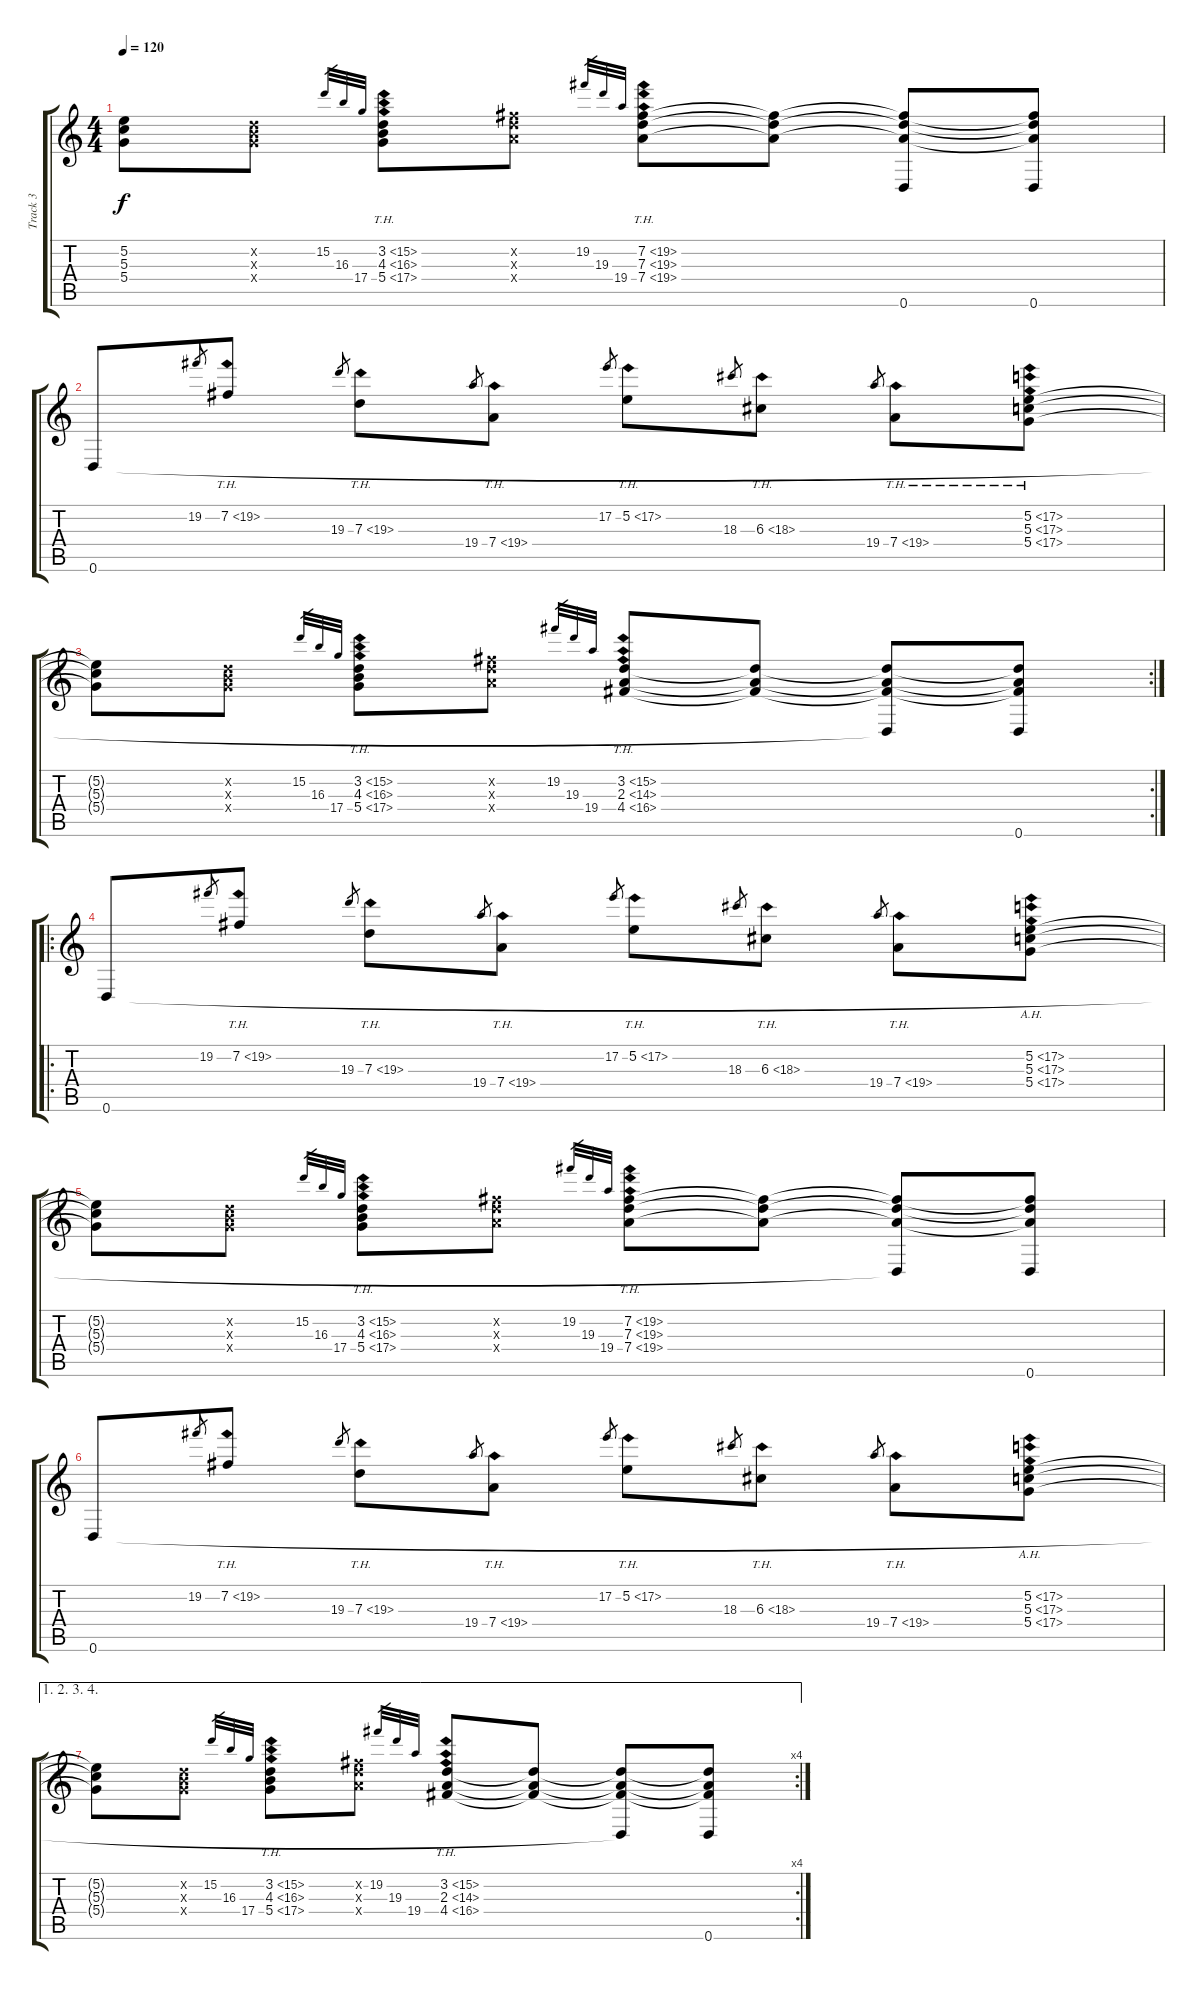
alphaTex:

\track ("Track 3" "Track 3") {instrument distortionguitar}
\staff {score tabs}
\tuning (E4 B3 G3 D3 A2 D2) {hide}
\ts (4 4)
\tempo 120
\clef g2
\ks c
(5.2{t} 5.3{t} 5.4{t}).8{dy f} (3.2{x} 4.3{x} 5.4{x}).8 15.2.32{gr} 16.3.32{gr} 17.4.32{gr} (3.2{th 12} 4.3{th 12} 5.4{th 12}).8 (7.2{x} 7.3{x} 7.4{x}).8 19.2.32{gr} 19.3.32{gr} 19.4.32{gr} (7.2{th 12} 7.3{th 12} 7.4{th 12}).8 (7.2{t} 7.3{t} 7.4{t}).8 (7.2{t} 7.3{t} 7.4{t} 0.6{t}).8 (7.2{t} 7.3{t} 7.4{t} 0.6).8 |
0.6.8 19.2.8{gr} 7.2{th 12}.8 19.3.8{gr} 7.3{th 12}.8 19.4.8{gr} 7.4{th 12}.8 17.2.8{gr} 5.2{th 12}.8 18.3.8{gr} 6.3{th 12}.8 19.4.8{gr} 7.4{th 12}.8 (5.2{th 12} 5.3{th 12} 5.4{th 12}).8 |
\rc 2
(5.2{t} 5.3{t} 5.4{t}).8 (3.2{x} 4.3{x} 5.4{x}).8 15.2.32{gr} 16.3.32{gr} 17.4.32{gr} (3.2{th 12} 4.3{th 12} 5.4{th 12}).8 (7.2{x} 7.3{x} 7.4{x}).8 19.2.32{gr} 19.3.32{gr} 19.4.32{gr} (3.2{th 12} 2.3{th 12} 4.4{th 12}).8 (3.2{t} 2.3{t} 4.4{t}).8 (3.2{t} 2.3{t} 4.4{t} 0.6{t}).8 (3.2{t} 2.3{t} 4.4{t} 0.6).8 |
\ro
0.6.8 19.2.8{gr} 7.2{th 12}.8 19.3.8{gr} 7.3{th 12}.8 19.4.8{gr} 7.4{th 12}.8 17.2.8{gr} 5.2{th 12}.8 18.3.8{gr} 6.3{th 12}.8 19.4.8{gr} 7.4{th 12}.8 (5.2{ah 12} 5.3{ah 12} 5.4{ah 12}).8 |
(5.2{t} 5.3{t} 5.4{t}).8 (3.2{x} 4.3{x} 5.4{x}).8 15.2.32{gr} 16.3.32{gr} 17.4.32{gr} (3.2{th 12} 4.3{th 12} 5.4{th 12}).8 (7.2{x} 7.3{x} 7.4{x}).8 19.2.32{gr} 19.3.32{gr} 19.4.32{gr} (7.2{th 12} 7.3{th 12} 7.4{th 12}).8 (7.2{t} 7.3{t} 7.4{t}).8 (7.2{t} 7.3{t} 7.4{t} 0.6{t}).8 (7.2{t} 7.3{t} 7.4{t} 0.6).8 |
0.6.8 19.2.8{gr} 7.2{th 12}.8 19.3.8{gr} 7.3{th 12}.8 19.4.8{gr} 7.4{th 12}.8 17.2.8{gr} 5.2{th 12}.8 18.3.8{gr} 6.3{th 12}.8 19.4.8{gr} 7.4{th 12}.8 (5.2{ah 12} 5.3{ah 12} 5.4{ah 12}).8 |
\ae (1 2 3 4)
\rc 4
(5.2{t} 5.3{t} 5.4{t}).8 (3.2{x} 4.3{x} 5.4{x}).8 15.2.32{gr} 16.3.32{gr} 17.4.32{gr} (3.2{th 12} 4.3{th 12} 5.4{th 12}).8 (7.2{x} 7.3{x} 7.4{x}).8 19.2.32{gr} 19.3.32{gr} 19.4.32{gr} (3.2{th 12} 2.3{th 12} 4.4{th 12}).8 (3.2{t} 2.3{t} 4.4{t}).8 (3.2{t} 2.3{t} 4.4{t} 0.6{t}).8 (3.2{t} 2.3{t} 4.4{t} 0.6).8
